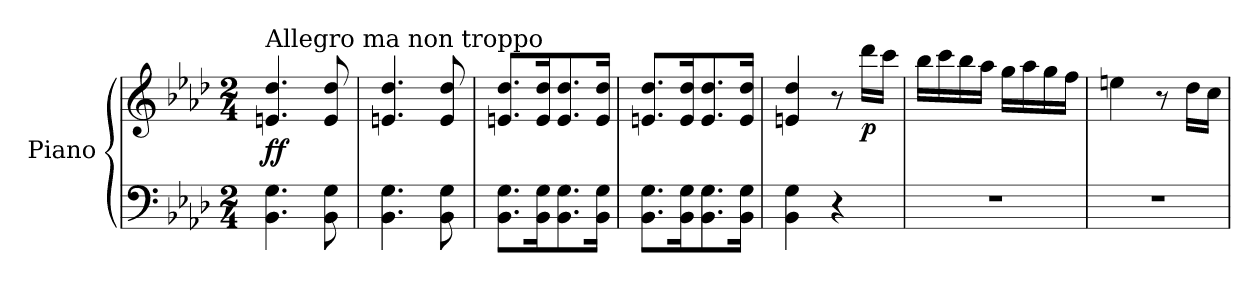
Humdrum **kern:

**kern	**kern	**dynam
*part1	*part1	*part1
*staff2	*staff1	*staff1/2
*I"Piano	*	*
*I'Pno	*	*
*clefF4	*clefG2	*
*k[b-e-a-d-]	*k[b-e-a-d-]	*
*A-:	*A-:	*
*M2/4	*M2/4	*
=1	=1	=1
!	!LO:TX:a:t=Allegro ma non troppo	!
!	!	!LO:DY:b
4.BB-\ 4.G\	4.en/ 4.dd-/	ff
8BB-\ 8G\	8e/ 8dd-/	.
=2	=2	=2
4.BB-\ 4.G\	4.en/ 4.dd-/	.
8BB-\ 8G\	8e/ 8dd-/	.
=3	=3	=3
8.BB-\ 8.G\L	8.en/ 8.dd-/L	.
16BB-\ 16G\K	16e/ 16dd-/K	.
8.BB-\ 8.G\	8.e/ 8.dd-/	.
16BB-\ 16G\Jk	16e/ 16dd-/Jk	.
=4	=4	=4
8.BB-\ 8.G\L	8.en/ 8.dd-/L	.
16BB-\ 16G\K	16e/ 16dd-/K	.
8.BB-\ 8.G\	8.e/ 8.dd-/	.
16BB-\ 16G\Jk	16e/ 16dd-/Jk	.
=5	=5	=5
4BB-\ 4G\	4en/ 4dd-/	.
4r	8r	.
!	!	!LO:DY:b
.	16ddd-\LL	p
.	16ccc\JJ	.
=6	=6	=6
2r	16bb-\LL	.
.	16ccc\	.
.	16bb-\	.
.	16aa-\JJ	.
.	16gg\LL	.
.	16aa-\	.
.	16gg\	.
.	16ff\JJ	.
=7	=7	=7
2r	4een\	.
.	8r	.
.	16dd-\LL	.
.	16cc\JJ	.
=	=	=
*-	*-	*-
